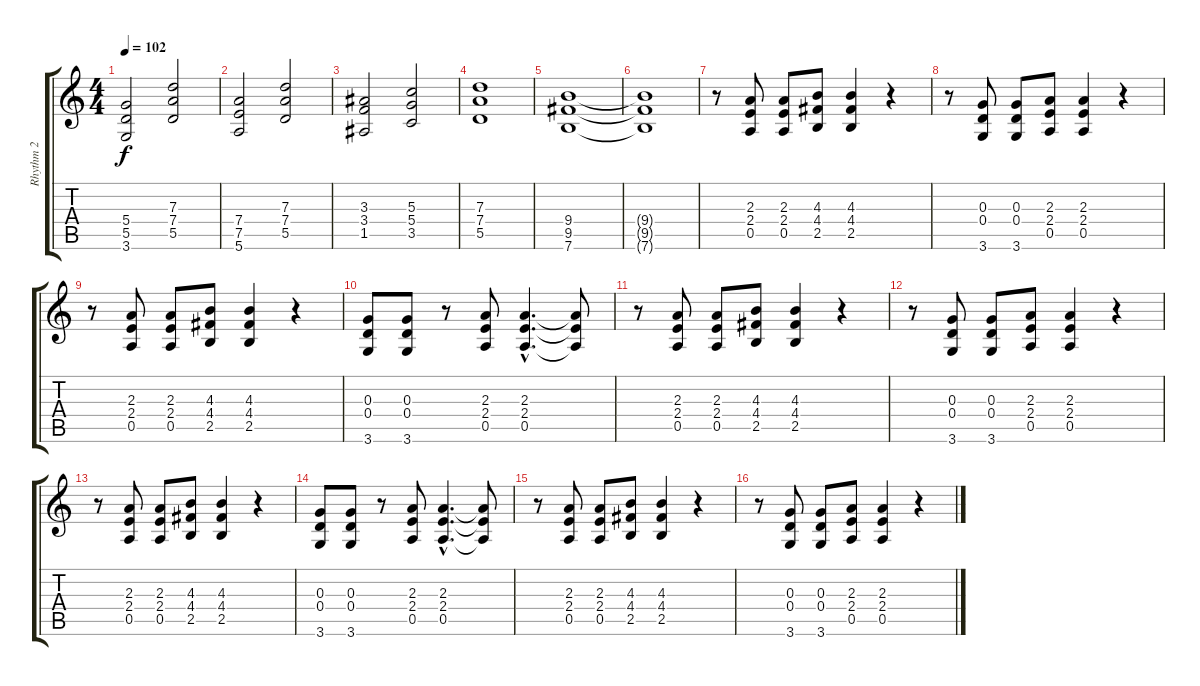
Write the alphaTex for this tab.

\track ("Rhythm 2" "Rhythm 2") {instrument overdrivenguitar}
\staff {score tabs}
\tuning (E4 B3 G3 D3 A2 E2) {hide}
\ts (4 4)
\tempo 102
\clef g2
\ks c
(5.4 5.5 3.6).2{dy f} (7.3 7.4 5.5).2 |
(7.4 7.5 5.6).2 (7.3 7.4 5.5).2 |
(3.3 3.4 1.5).2 (5.3 5.4 3.5).2 |
(7.3 7.4 5.5).1 |
(9.4 9.5 7.6).1 |
(9.4{t} 9.5{t} 7.6{t}).1 |
r.8 (2.3 2.4 0.5).8 (2.3 2.4 0.5).8 (4.3 4.4 2.5).8 (4.3 4.4 2.5).4 r.4 |
r.8 (0.3 0.4 3.6).8 (0.3 0.4 3.6).8 (2.3 2.4 0.5).8 (2.3 2.4 0.5).4 r.4 |
r.8 (2.3 2.4 0.5).8 (2.3 2.4 0.5).8 (4.3 4.4 2.5).8 (4.3 4.4 2.5).4 r.4 |
(0.3 0.4 3.6).8 (0.3 0.4 3.6).8 r.8 (2.3 2.4 0.5).8 (2.3{hac} 2.4{hac} 0.5{hac}).4{d} (2.3{t} 2.4{t} 0.5{t}).8 |
r.8 (2.3 2.4 0.5).8 (2.3 2.4 0.5).8 (4.3 4.4 2.5).8 (4.3 4.4 2.5).4 r.4 |
r.8 (0.3 0.4 3.6).8 (0.3 0.4 3.6).8 (2.3 2.4 0.5).8 (2.3 2.4 0.5).4 r.4 |
r.8 (2.3 2.4 0.5).8 (2.3 2.4 0.5).8 (4.3 4.4 2.5).8 (4.3 4.4 2.5).4 r.4 |
(0.3 0.4 3.6).8 (0.3 0.4 3.6).8 r.8 (2.3 2.4 0.5).8 (2.3{hac} 2.4{hac} 0.5{hac}).4{d} (2.3{t} 2.4{t} 0.5{t}).8 |
r.8 (2.3 2.4 0.5).8 (2.3 2.4 0.5).8 (4.3 4.4 2.5).8 (4.3 4.4 2.5).4 r.4 |
r.8 (0.3 0.4 3.6).8 (0.3 0.4 3.6).8 (2.3 2.4 0.5).8 (2.3 2.4 0.5).4 r.4
